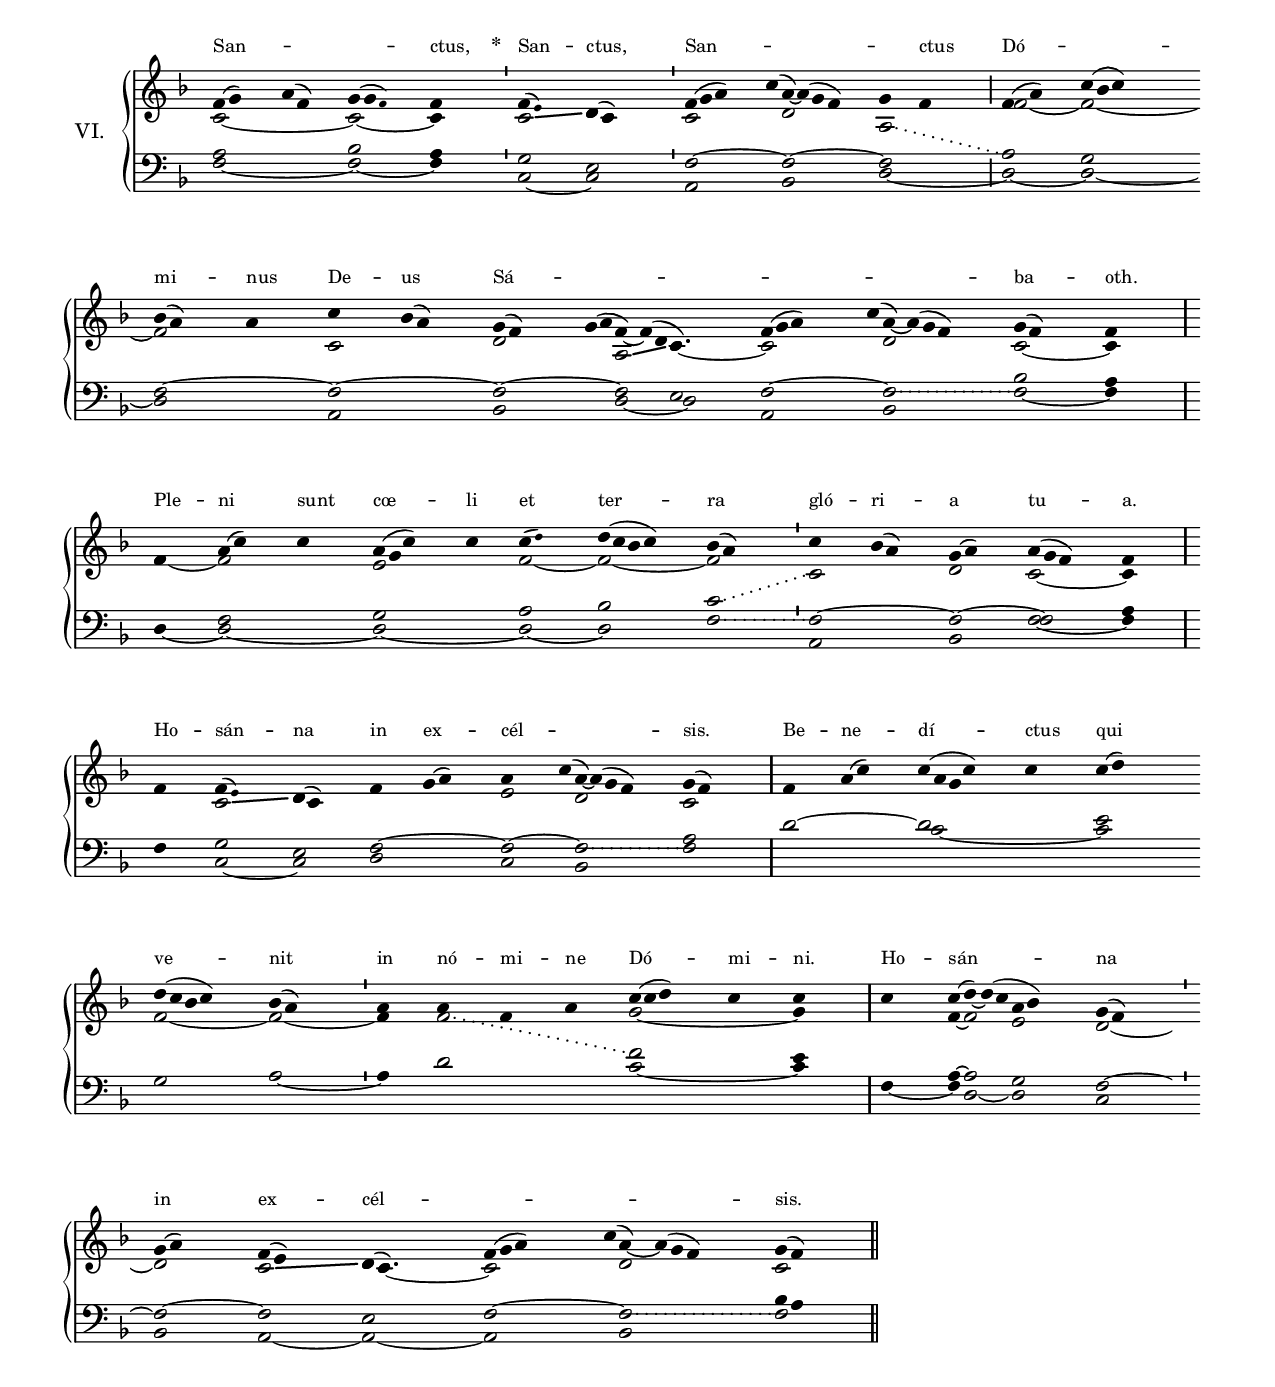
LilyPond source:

\version "2.18"
\include "gregorian.ly"
\include "noh2.ily"

%Page reference: page v.50
%(volume.page)

%Proofed 3/14

global = {
 \key f \major
 \cadenzaOn 
 \override Glissando #'thickness = #2.0
}

chantText = \lyricmode {
San -- _ _ ctus, 
\set stanza = " * " San -- ctus, San -- _ _ ctus 
Dó -- _ mi -- nus De -- us Sá -- _ _ _ ba -- oth. 
Ple -- ni sunt cœ -- li et ter -- ra gló -- ri -- a tu -- a. 
Ho -- sán -- na in ex -- cél -- _ sis. 
Be -- ne -- dí -- ctus qui ve -- nit in nó -- mi -- ne Dó -- mi -- ni. 
Ho -- sán -- na in ex -- cél -- _ _ sis. }

chantMusic = {
\tieDown   f'4 ( g'4) a'4 ( f'4) g'4 ( g'4 \once \tweak #'font-size #-4 f' ) f'4 \divisioMinima
 f'4 ( \once \tweak #'font-size #-4 e' ) d'4 ( c'4) \divisioMinima
 f'4 ( g'4 a'4) c''4 ( a'4) ~ a'4 ( g'4 f'4) g'4 f'4 \divisioMaior
  f'4 ( a'4) c''4 ( bes'4 c''4) \forceBreak
 bes'4 ( a'4) a'4 c''4  bes'4 ( a'4) g'4 ( f'4) g'4 ( a'4 f'4) ~ f'4 ( d'4 c'4.) f'4 ( g'4 a'4) c''4 ( a'4) ~ a'4 ( g'4 f'4) g'4 ( f'4) f'4 \divisioMaxima
 \forceBreak
 f'4 a'4 ( c''4) c''4 a'4 ( g'4 c''4) c''4 c''4 ( \once \tweak #'font-size #-4 d'' )  d''4 ( c''4 bes'4 c''4) bes'4 ( a'4) \divisioMinima
 c''4  bes'4 ( a'4) g'4 ( a'4) a'4 ( g'4 f'4) f'4 \divisioMaxima
 \forceBreak
 f'4 f'4 ( \once \tweak #'font-size #-4 e' ) d'4 ( c'4) f'4 g'4 ( a'4) a'4 c''4 ( a'4) ~ a'4 ( g'4 f'4) g'4 ( f'4) \divisioMaxima
 f'4 a'4 ( c''4) c''4 ( a'4 g'4 c''4) c''4 c''4 ( d''4) \forceBreak
  d''4 ( c''4 bes'4 c''4) bes'4 ( a'4) \divisioMinima
 a'4 a'4 f'4 a'4 c''4 ( c''4 d''4) c''4 c''4 \divisioMaxima
 c''4  c''4 ( d''4) ~ d''4 ( c''4 a'4 bes'4) g'4 ( f'4) \divisioMinima
 \forceBreak
 g'4 ( a'4) f'4 ( e'4) d'4 ( c'4.) f'4 ( g'4 a'4) c''4 ( a'4) ~ a'4 ( g'4 f'4) g'4 ( f'4) \finalis

}

altoMusic = {
c'2*4/2 ~ c'2*3/2 ~ c'4 \divisioMinima
c'2 \glissando d'4 c'4 \divisioMinima
c'2*4/2 d'2*4/2 a2 f'2 ~ f'2*3/2 ~ f'2*3/2 c'2*3/2 d'2*4/2 a2*3/2 \glissando c'4. ~ c'2*4/2 d'2*4/2 c'2 ~ c'4 \divisioMaxima
f'4 ~ f'2*3/2 e'2*4/2 f'2 ~ f'2*4/2 ~ f'2 \divisioMinima
c'2*3/2 d'2 c'2*3/2 ~ c'4 \divisioMaxima
r4 c'2 -\tweak Glissando.Y-offset #-0.8 \glissando d'4 r2*4/2 e'2 d'2*4/2 c'2 \divisioMaxima
r2*10/2 f'2*4/2 ~ f'2 ~ \divisioMinima
f'4 f'2*3/2 g'2*4/2 ~ g'4 \divisioMaxima
r4 f'4 ~ f'2*3/2 e'2 d'2 ~ \divisioMinima
d'2 c'2 \glissando d'4 c'4. ~ c'2*4/2 d'2*4/2 c'2 \finalis
}

tenorMusic = {
a2*4/2 bes2*3/2 a4 \divisioMinima
g2 e2 \divisioMinima
f2*4/2 ~ f2*4/2 ~ f2 \divisioMaior
a2 g2*3/2 f2*3/2 ~ f2*3/2 ~ f2*4/2 ~ f2*3/2 e2*3/4 f2*4/2 ~ f2*4/2 bes2 a4 \divisioMaxima
r4 f2*3/2 g2*4/2 a2 bes2*4/2 c'2 \divisioMinima
f2*3/2 ~ f2 ~ \shiftRight f2*3/2 a4 \divisioMaxima
f4 g2 e2 f2*3/2 ~ f2 ~ f2*4/2 a2 \divisioMaxima
d'2*3/2 ~ d'2*5/2 e'2 r2*6/2 \divisioMinima
r2*4/2 f'2*4/2 e'4 \divisioMaxima
r4 a4 ~ a2*3/2 g2 f2 ~ \divisioMinima
f2 ~ f2 e2*5/4 f2*4/2 ~ f2*4/2 bes4 a4 \finalis
}

bassMusic = {
f2*4/2 ~ f2*3/2 ~ f4 \divisioMinima
c2 ~ c2 \divisioMinima
a,2*4/2 bes,2*4/2 d2 ~ d2 ~ d2*3/2 ~ d2*3/2 a,2*3/2 bes,2*4/2 d2*3/2 ~ d2*3/4 a,2*4/2 bes,2*4/2 f2 ~ f4 \divisioMaxima
d4 ~ d2*3/2 ~ d2*4/2 ~ d2 ~ d2*4/2 f2 \divisioMinima
a,2*3/2 bes,2 f2*3/2 ~ f4 \divisioMaxima
r4 c2 ~ c2 d2*3/2 c2 bes,2*4/2 f2 \divisioMaxima
r2*3/2 c'2*5/2 ~ c'2 g2*4/2 a2 ~ \divisioMinima
a4 d'2*3/2 c'2*4/2 ~ c'4 \divisioMaxima
f4 ~ f4 d2*3/2 ~ d2 c2 \divisioMinima
bes,2 a,2 ~ a,2*5/4 ~ a,2*4/2 bes,2*4/2 f2 \finalis
}

voiceLines = {
\voiceLineStyle


s2*20/2
\allowVoiceLineBreak
\voiceLine "up" "down" a2*2/2 a2*1/2


s2*45/4
\allowVoiceLineBreak
\offsetVoiceLineY
\voiceLine "down" "down" f2*4/2 f2*1/2


s2*16/2
\allowVoiceLineBreak
\offsetVoiceLineY
\voiceLine "down" "down" f2*2/2 f2*1/2


s2*18/2
\allowVoiceLineBreak
\offsetVoiceLineY
\voiceLine "down" "down" f2*4/2 f2*1/2


s2*18/2
\allowVoiceLineBreak
\voiceLine "up" "down" f'2*3/2 f'2*1/2


s2*47/4
\allowVoiceLineBreak
\offsetVoiceLineY
\voiceLine "down" "down" f2*4/2 f2*1/2


}

voiceLinesTwo = {
\voiceLineStyle


s2*43/4
s2*50/4


s2*20/2
\allowVoiceLineBreak
\voiceLine "down" "up" c'2*2/2 c'2*1/2
}


\score{
  <<
    \new Lyrics
    \new GrandStaff <<
      \set GrandStaff.autoBeaming = ##f
      \set GrandStaff.instrumentName = \markup \center-column {
        "VI."
      }
      \new Staff = up <<
        \new Voice = "chant" {
          \voiceOne \global \chantMusic
        }
        \new Voice {
          \voiceTwo \global \altoMusic
        }
      >>

      \new Staff = down <<
        \clef bass
        \new Voice {
          \voiceOne \global \tenorMusic
        }
        \new Voice {
          \voiceTwo \global \bassMusic
        }
	\new Voice {
        \voiceThree \global \voiceLines
        }
	\new Voice {
        \voiceFour \global \voiceLinesTwo
        }
      >>
    >>
    \context Lyrics {
      \lyricsto chant {
      \chantText
    }
    }
  >>
  \layout{
  }
  
}
